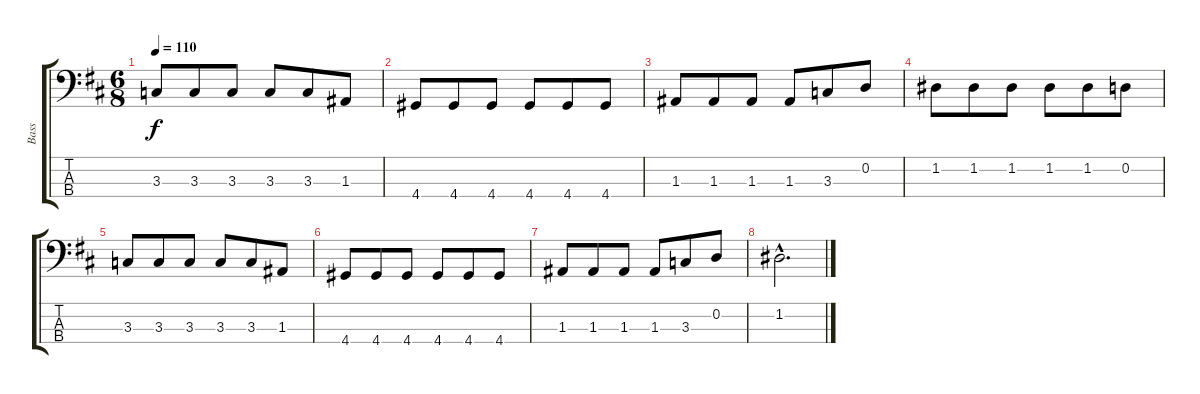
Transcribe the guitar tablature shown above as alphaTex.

\track ("Bass" "Bass") {instrument electricbasspick}
\staff {score tabs}
\tuning (G2 D2 A1 E1) {hide}
\ts (6 8)
\tempo 110
\clef f4
\ks d
3.3.8{dy f} 3.3.8 3.3.8 3.3.8 3.3.8 1.3.8 |
4.4.8 4.4.8 4.4.8 4.4.8 4.4.8 4.4.8 |
1.3.8 1.3.8 1.3.8 1.3.8 3.3.8 0.2.8 |
1.2.8 1.2.8 1.2.8 1.2.8 1.2.8 0.2.8 |
3.3.8 3.3.8 3.3.8 3.3.8 3.3.8 1.3.8 |
4.4.8 4.4.8 4.4.8 4.4.8 4.4.8 4.4.8 |
1.3.8 1.3.8 1.3.8 1.3.8 3.3.8 0.2.8 |
1.2{hac}.2{d}
